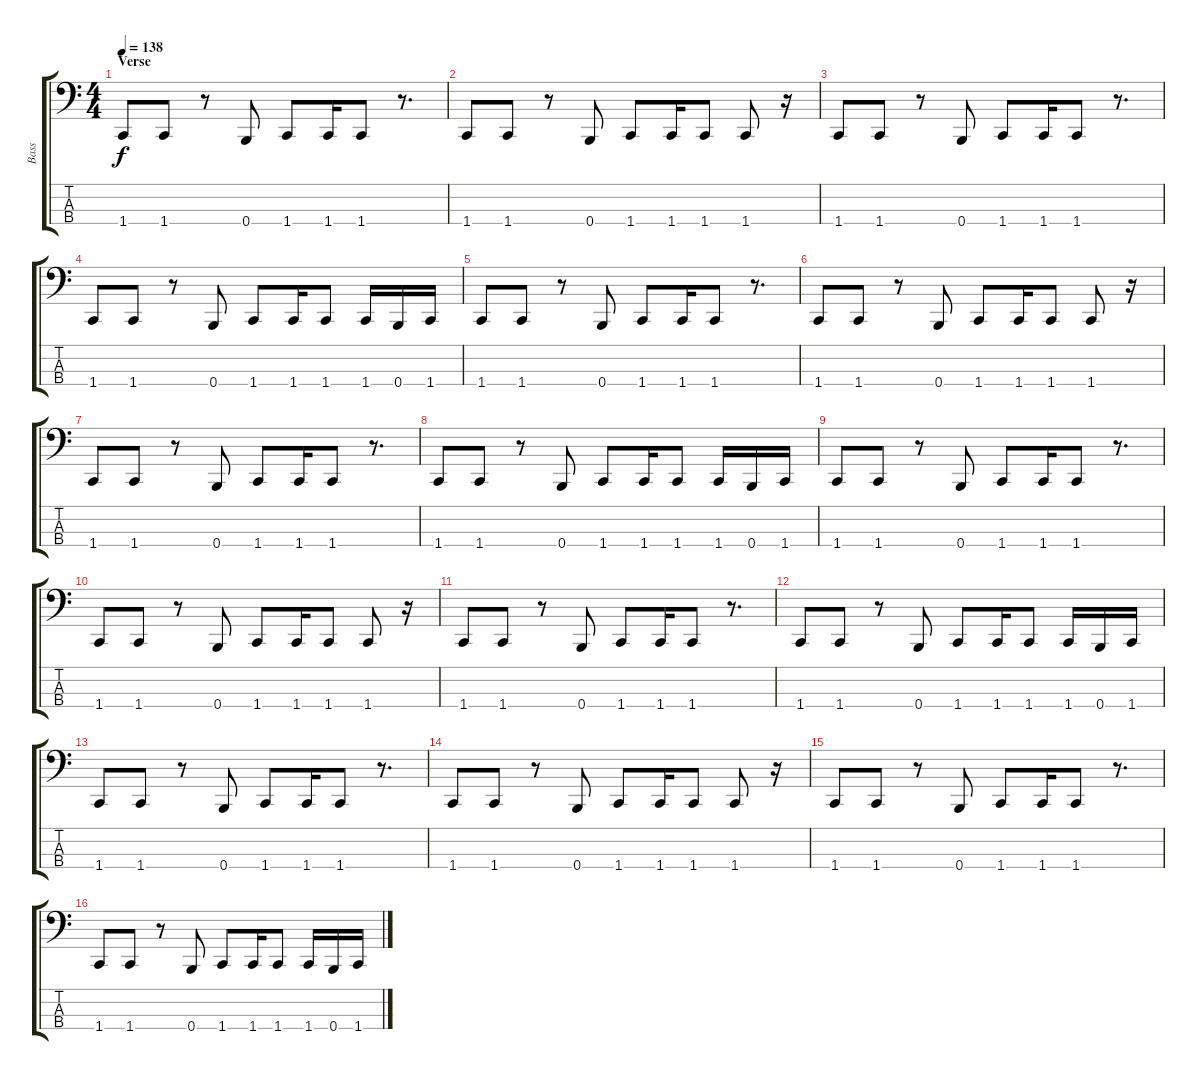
\track ("Bass" "Bass") {instrument electricbasspick}
\staff {score tabs}
\tuning (E2 B1 Gb1 B0) {hide}
\ts (4 4)
\section ("" "Verse")
\tempo 138
\clef f4
\ks c
1.4.8{dy f} 1.4.8 r.8 0.4.8 1.4.8 1.4.16 1.4.8 r.8{d} |
1.4.8 1.4.8 r.8 0.4.8 1.4.8 1.4.16 1.4.8 1.4.8 r.16 |
1.4.8 1.4.8 r.8 0.4.8 1.4.8 1.4.16 1.4.8 r.8{d} |
1.4.8 1.4.8 r.8 0.4.8 1.4.8 1.4.16 1.4.8 1.4.16 0.4.16 1.4.16 |
1.4.8 1.4.8 r.8 0.4.8 1.4.8 1.4.16 1.4.8 r.8{d} |
1.4.8 1.4.8 r.8 0.4.8 1.4.8 1.4.16 1.4.8 1.4.8 r.16 |
1.4.8 1.4.8 r.8 0.4.8 1.4.8 1.4.16 1.4.8 r.8{d} |
1.4.8 1.4.8 r.8 0.4.8 1.4.8 1.4.16 1.4.8 1.4.16 0.4.16 1.4.16 |
1.4.8 1.4.8 r.8 0.4.8 1.4.8 1.4.16 1.4.8 r.8{d} |
1.4.8 1.4.8 r.8 0.4.8 1.4.8 1.4.16 1.4.8 1.4.8 r.16 |
1.4.8 1.4.8 r.8 0.4.8 1.4.8 1.4.16 1.4.8 r.8{d} |
1.4.8 1.4.8 r.8 0.4.8 1.4.8 1.4.16 1.4.8 1.4.16 0.4.16 1.4.16 |
1.4.8 1.4.8 r.8 0.4.8 1.4.8 1.4.16 1.4.8 r.8{d} |
1.4.8 1.4.8 r.8 0.4.8 1.4.8 1.4.16 1.4.8 1.4.8 r.16 |
1.4.8 1.4.8 r.8 0.4.8 1.4.8 1.4.16 1.4.8 r.8{d} |
1.4.8 1.4.8 r.8 0.4.8 1.4.8 1.4.16 1.4.8 1.4.16 0.4.16 1.4.16
